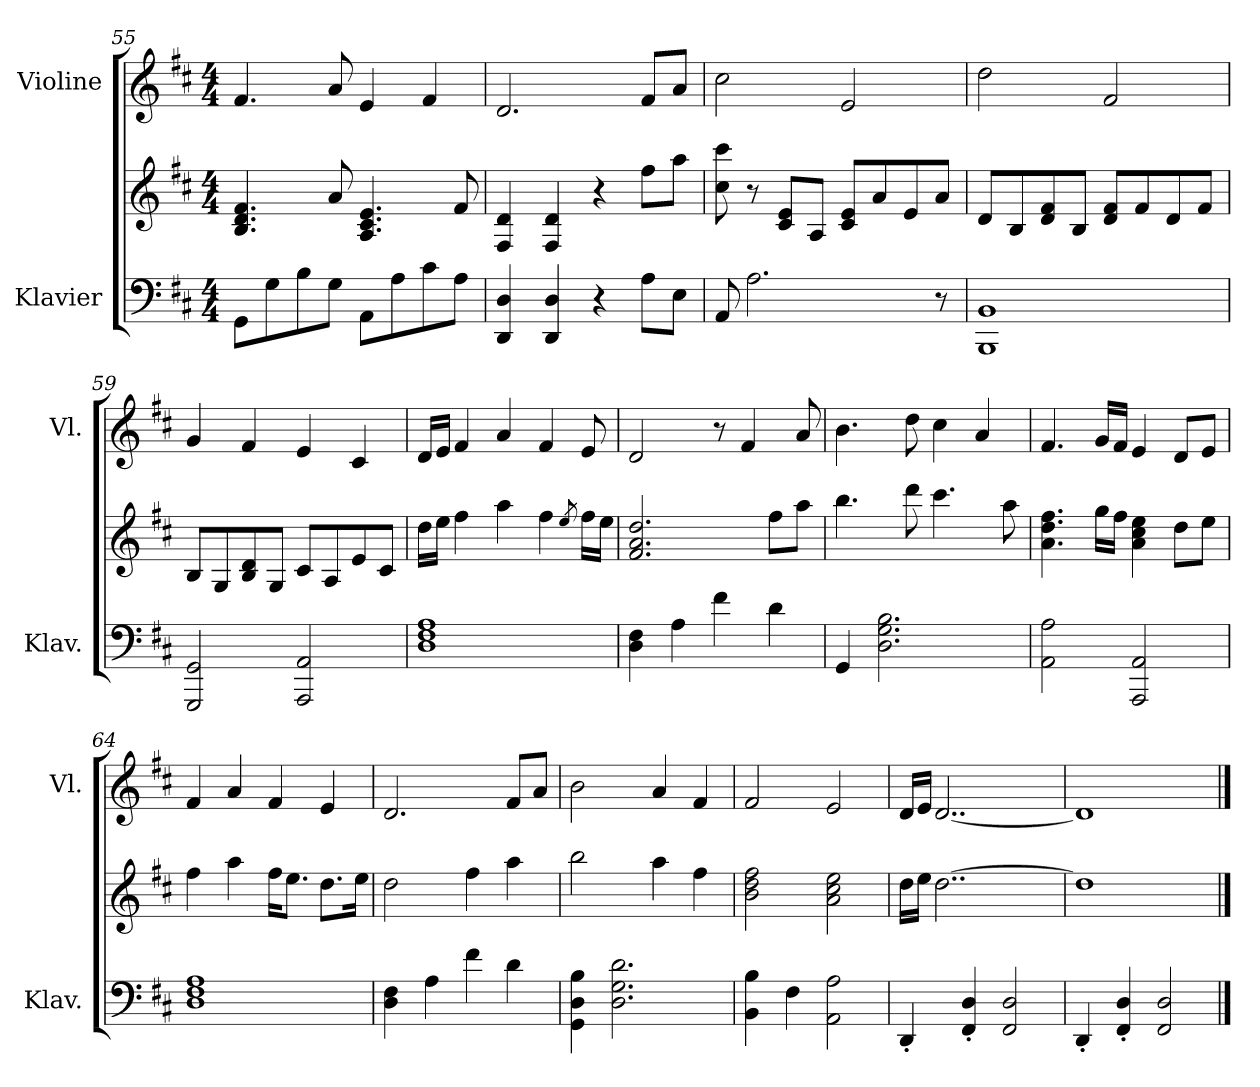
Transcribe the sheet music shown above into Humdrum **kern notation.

**kern	**kern	**kern
*part2	*part2	*part1
*staff3	*staff2	*staff1
*I"Klavier	*	*I"Violine
*I'Klav.	*	*I'Vl.
*clefF4	*clefG2	*clefG2
*k[f#c#]	*k[f#c#]	*k[f#c#]
*M4/4	*M4/4	*M4/4
=55	=55	=55
8GG\L	4.B/ 4.d/ 4.f#/	4.f#/
8G\	.	.
8B\	.	.
8G\J	8a/	8a/
8AA\L	4.A/ 4.c#/ 4.e/	4e/
8A\	.	.
8c#\	.	4f#/
8A\J	8f#/	.
!!LO:PB:g=z
=56	=56	=56
4DD/ 4D/	4F#/ 4d/	2.d/
4DD/ 4D/	4F#/ 4d/	.
4r	4r	.
8A\L	8ff#\L	8f#/L
8E\J	8aa\J	8a/J
=57	=57	=57
8AA/	8cc#\ 8ccc#\	2cc#\
2.A\	8r	.
.	8c#/ 8e/L	.
.	8A/J	.
.	8c#/ 8e/L	2e/
.	8a/	.
.	8e/	.
8r	8a/J	.
=58	=58	=58
1BBB 1BB	8d/L	2dd\
.	8B/	.
.	8d/ 8f#/	.
.	8B/J	.
.	8d/ 8f#/L	2f#/
.	8f#/	.
.	8d/	.
.	8f#/J	.
=59	=59	=59
2GGG/ 2GG/	8B/L	4g/
.	8G/	.
.	8B/ 8d/	4f#/
.	8G/J	.
2AAA/ 2AA/	8c#/L	4e/
.	8A/	.
.	8e/	4c#/
.	8c#/J	.
!!LO:LB:g=z
=60	=60	=60
1D 1F# 1A	16dd\LL	16d/LL
.	16ee\JJ	16e/JJ
.	4ff#\	4f#/
.	4aa\	4a/
.	4ff#\	4f#/
.	8qee/	.
.	16ff#\LL	8e/
.	16ee\JJ	.
=61	=61	=61
4D\ 4F#\	2.f#/ 2.a/ 2.dd/	2d/
4A\	.	.
4f#\	.	8r
.	.	4f#/
4d\	8ff#\L	.
.	8aa\J	8a/
=62	=62	=62
4GG/	4.bb\	4.b\
2.D\ 2.G\ 2.B\	.	.
.	8ddd\	8dd\
.	4.ccc#\	4cc#\
.	.	4a/
.	8aa\	.
=63	=63	=63
2AA\ 2A\	4.a\ 4.dd\ 4.ff#\	4.f#/
.	16gg\LL	16g/LL
.	16ff#\JJ	16f#/JJ
2AAA/ 2AA/	4a\ 4cc#\ 4ee\	4e/
.	8dd\L	8d/L
.	8ee\J	8e/J
=64	=64	=64
1D 1F# 1A	4ff#\	4f#/
.	4aa\	4a/
.	16ff#\KL	4f#/
.	8.ee\J	.
.	8.dd\L	4e/
.	16ee\Jk	.
!!LO:LB:g=z
=65	=65	=65
4D\ 4F#\	2dd\	2.d/
4A\	.	.
4f#\	4ff#\	.
4d\	4aa\	8f#/L
.	.	8a/J
=66	=66	=66
4GG\ 4D\ 4B\	2bb\	2b\
2.D\ 2.G\ 2.d\	.	.
.	4aa\	4a/
.	4ff#\	4f#/
=67	=67	=67
4BB\ 4B\	2b\ 2dd\ 2ff#\	2f#/
4F#\	.	.
2AA\ 2A\	2a\ 2cc#\ 2ee\	2e/
=68	=68	=68
4DD'/	16dd\LL	16d/LL
.	16ee\JJ	16e/JJ
.	[2..dd\	[2..d/
4FF#/' 4D/'	.	.
2FF#/ 2D/	.	.
=69	=69	=69
4DD'/	1dd]	1d]
4FF#/' 4D/'	.	.
2FF#/ 2D/	.	.
==	==	==
*-	*-	*-
